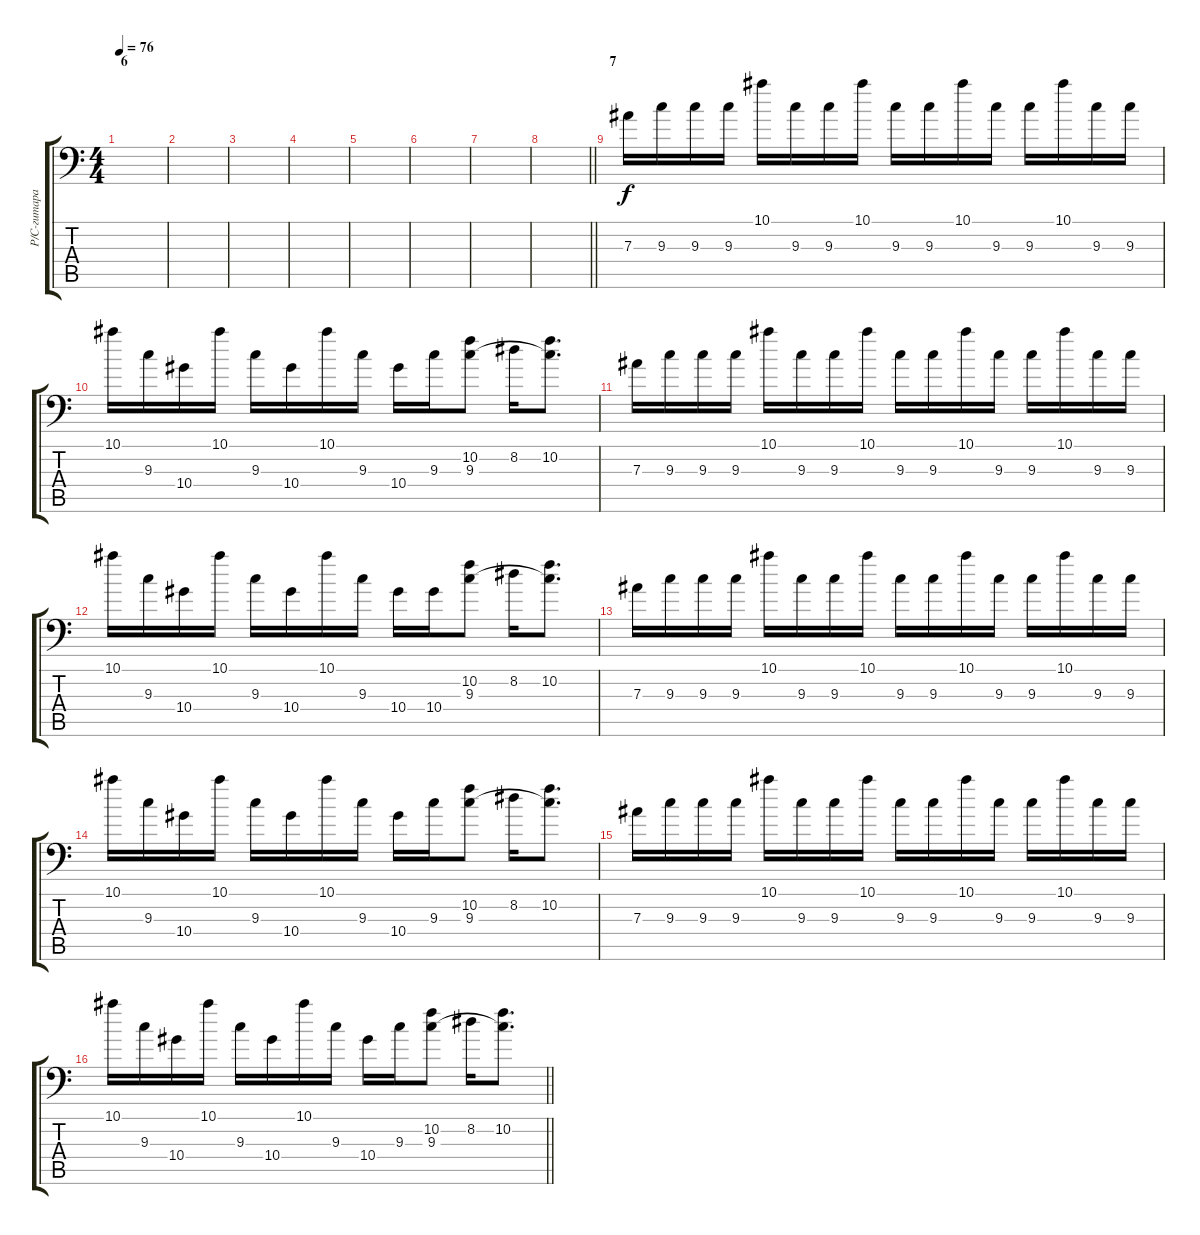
\track ("Р/С-гитара" "Р/С-гитара") {instrument overdrivenguitar}
\staff {score tabs}
\tuning (C4 G3 Eb3 Bb2 F2 Bb1) {hide}
\ts (4 4)
\section ("" "6")
\tempo 76
\clef f4
\ks c
|
|
|
|
|
|
|
\barLineRight lightlight
|
\section ("" "7")
7.3.16{volume 14 balance 16 instrument overdrivenguitar} 9.3.16 9.3.16 9.3.16 10.1.16 9.3.16 9.3.16 10.1.16 9.3.16 9.3.16 10.1.16 9.3.16 9.3.16 10.1.16 9.3.16 9.3.16 |
10.1.16 9.3.16 10.4.16 10.1.16 9.3.16 10.4.16 10.1.16 9.3.16 10.4.16 9.3.16 (10.2 9.3).8 8.2.16 (10.2 9.3{t}).8{d} |
7.3.16 9.3.16 9.3.16 9.3.16 10.1.16 9.3.16 9.3.16 10.1.16 9.3.16 9.3.16 10.1.16 9.3.16 9.3.16 10.1.16 9.3.16 9.3.16 |
10.1.16 9.3.16 10.4.16 10.1.16 9.3.16 10.4.16 10.1.16 9.3.16 10.4.16 10.4.16 (10.2 9.3).8 8.2.16 (10.2 9.3{t}).8{d} |
7.3.16 9.3.16 9.3.16 9.3.16 10.1.16 9.3.16 9.3.16 10.1.16 9.3.16 9.3.16 10.1.16 9.3.16 9.3.16 10.1.16 9.3.16 9.3.16 |
10.1.16 9.3.16 10.4.16 10.1.16 9.3.16 10.4.16 10.1.16 9.3.16 10.4.16 9.3.16 (10.2 9.3).8 8.2.16 (10.2 9.3{t}).8{d} |
7.3.16 9.3.16 9.3.16 9.3.16 10.1.16 9.3.16 9.3.16 10.1.16 9.3.16 9.3.16 10.1.16 9.3.16 9.3.16 10.1.16 9.3.16 9.3.16 |
\barLineRight lightlight
10.1.16 9.3.16 10.4.16 10.1.16 9.3.16 10.4.16 10.1.16 9.3.16 10.4.16 9.3.16 (10.2 9.3).8 8.2.16 (10.2 9.3{t}).8{d}
